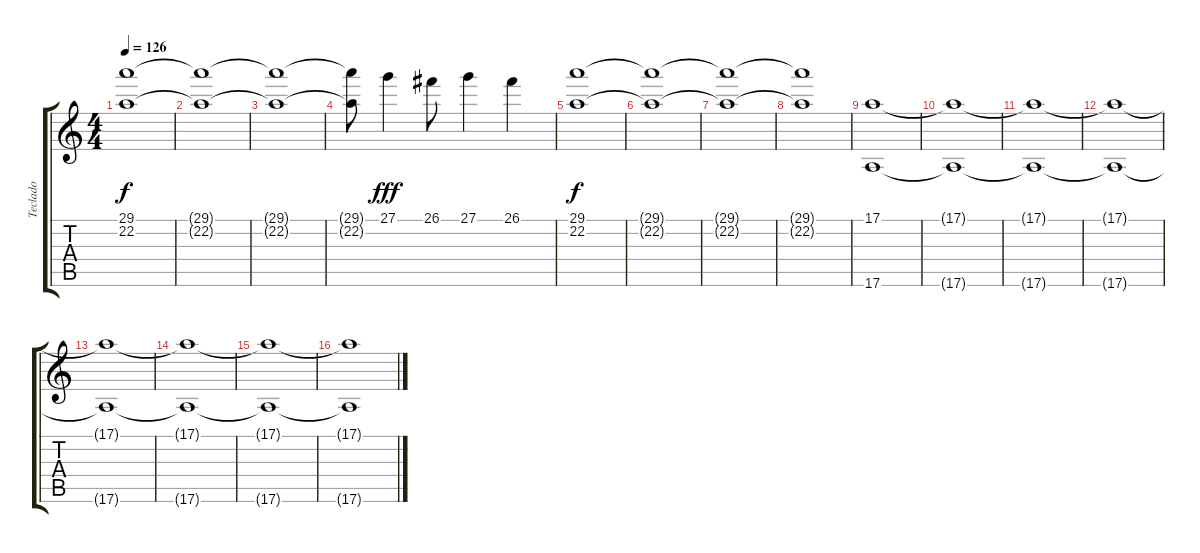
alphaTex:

\track ("Teclado" "Teclado") {instrument rockorgan}
\staff {score tabs}
\tuning (E4 B3 G3 D3 A2 E2) {hide}
\ts (4 4)
\tempo 126
\clef g2
\ks c
(29.1 22.2).1{dy f} |
(29.1{t} 22.2{t}).1 |
(29.1{t} 22.2{t}).1 |
(29.1{t} 22.2{t}).8 27.1.4{dy fff} 26.1.8 27.1.4 26.1.4 |
(29.1 22.2).1{dy f} |
(29.1{t} 22.2{t}).1 |
(29.1{t} 22.2{t}).1 |
(29.1{t} 22.2{t}).1 |
(17.1 17.6).1 |
(17.1{t} 17.6{t}).1 |
(17.1{t} 17.6{t}).1 |
(17.1{t} 17.6{t}).1 |
(17.1{t} 17.6{t}).1 |
(17.1{t} 17.6{t}).1 |
(17.1{t} 17.6{t}).1 |
(17.1{t} 17.6{t}).1
